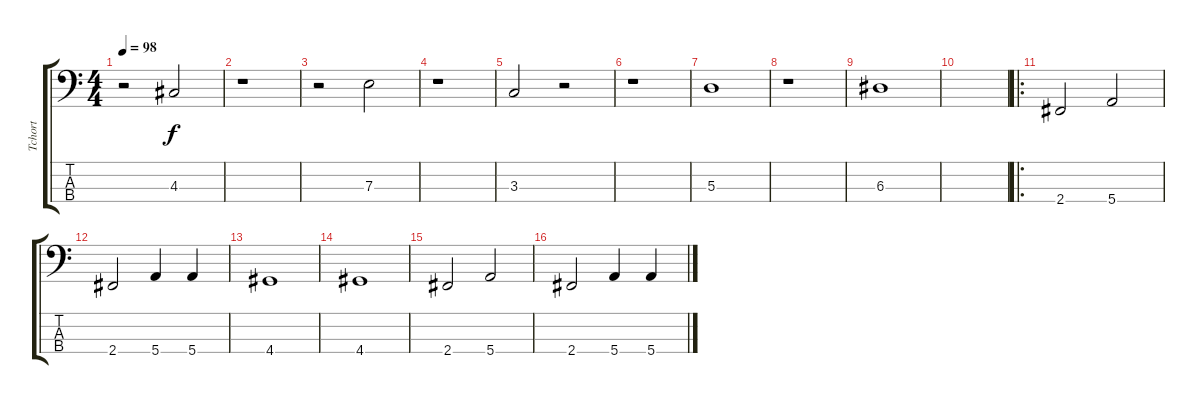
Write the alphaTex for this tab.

\track ("Tchort" "Tchort") {instrument electricbassfinger}
\staff {score tabs}
\tuning (G2 D2 A1 E1) {hide}
\ts (4 4)
\tempo 98
\clef f4
\ks c
r.2{dy f} 4.3.2 |
r.1 |
r.2 7.3.2 |
r.1 |
3.3.2 r.2 |
r.1 |
5.3.1 |
r.1 |
6.3.1 |
|
\ro
2.4.2 5.4.2 |
2.4.2 5.4.4 5.4.4 |
4.4.1 |
4.4.1 |
2.4.2 5.4.2 |
2.4.2 5.4.4 5.4.4
